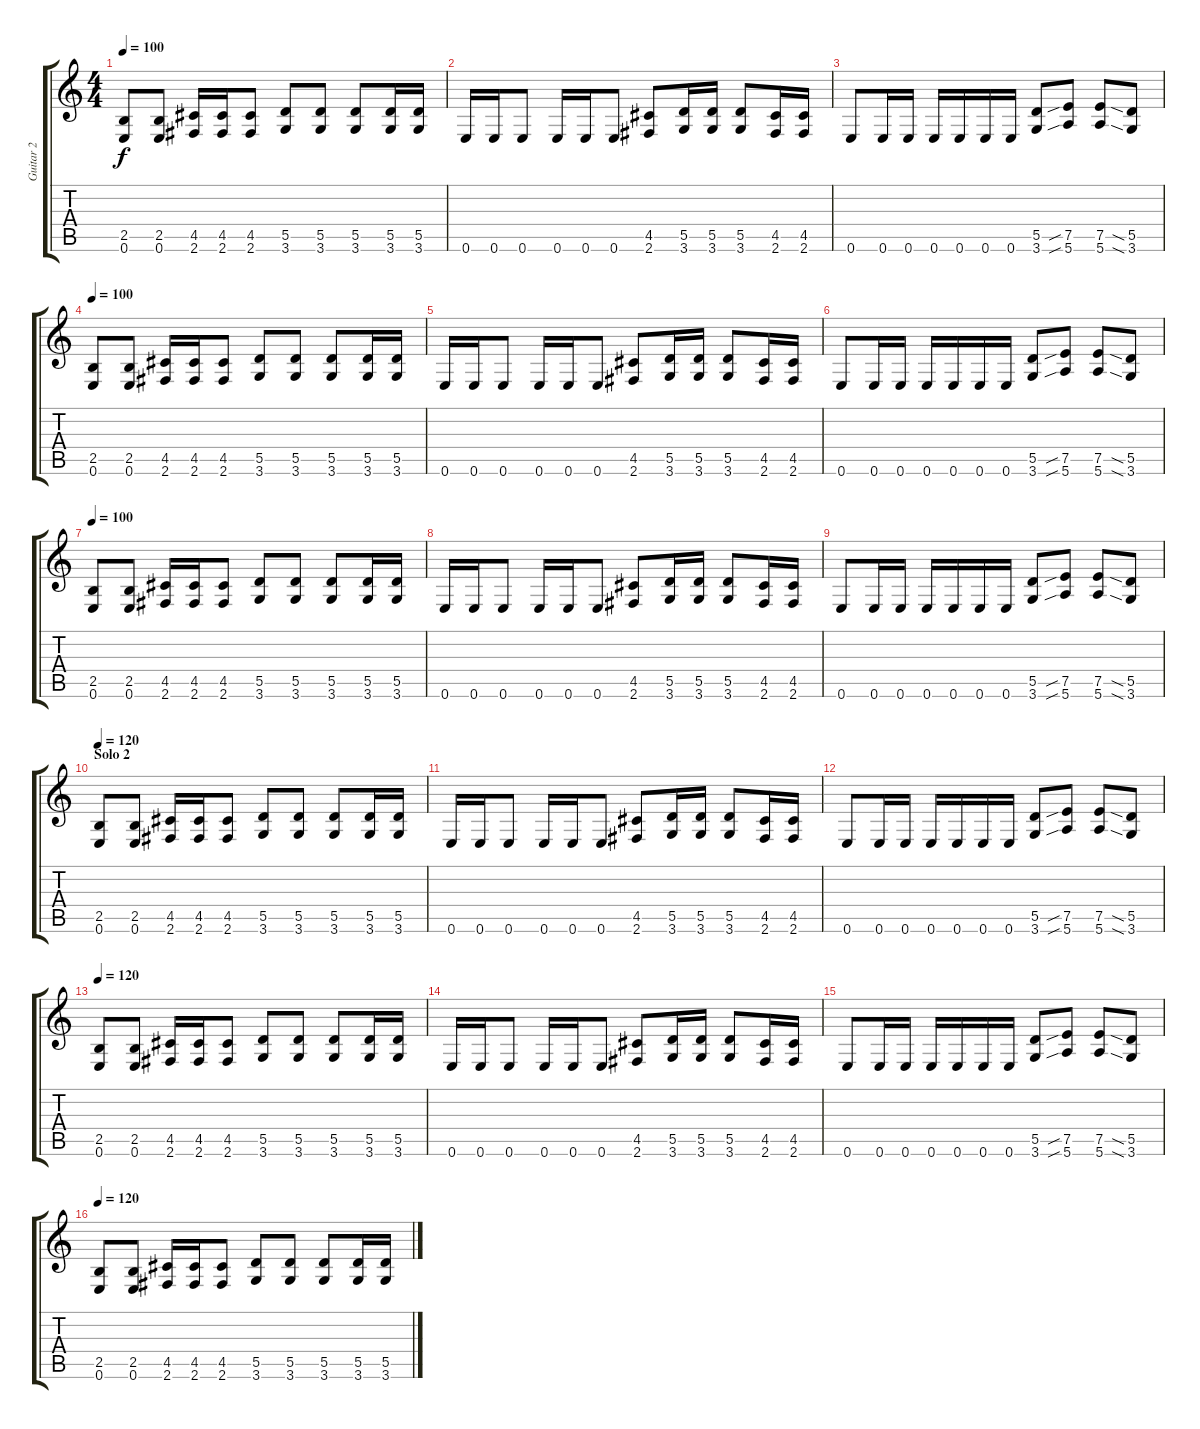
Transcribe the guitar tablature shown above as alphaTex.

\track ("Guitar 2" "Guitar 2") {instrument distortionguitar}
\staff {score tabs}
\tuning (E4 B3 G3 D3 A2 E2) {hide}
\ts (4 4)
\tempo 100
\clef g2
\ks c
(2.5 0.6).8{dy f} (2.5 0.6).8 (4.5 2.6).16 (4.5 2.6).16 (4.5 2.6).8 (5.5 3.6).8 (5.5 3.6).8 (5.5 3.6).8 (5.5 3.6).16 (5.5 3.6).16 |
0.6.16 0.6.16 0.6.8 0.6.16 0.6.16 0.6.8 (4.5 2.6).8 (5.5 3.6).16 (5.5 3.6).16 (5.5 3.6).8 (4.5 2.6).16 (4.5 2.6).16 |
0.6.8 0.6.16 0.6.16 0.6.16 0.6.16 0.6.16 0.6.16 (5.5 3.6).8 (7.5{sib} 5.6{sib}).8 (7.5 5.6).8 (5.5{sia} 3.6{sia}).8 |
\tempo 100
(2.5 0.6).8 (2.5 0.6).8 (4.5 2.6).16 (4.5 2.6).16 (4.5 2.6).8 (5.5 3.6).8 (5.5 3.6).8 (5.5 3.6).8 (5.5 3.6).16 (5.5 3.6).16 |
0.6.16 0.6.16 0.6.8 0.6.16 0.6.16 0.6.8 (4.5 2.6).8 (5.5 3.6).16 (5.5 3.6).16 (5.5 3.6).8 (4.5 2.6).16 (4.5 2.6).16 |
0.6.8 0.6.16 0.6.16 0.6.16 0.6.16 0.6.16 0.6.16 (5.5 3.6).8 (7.5{sib} 5.6{sib}).8 (7.5 5.6).8 (5.5{sia} 3.6{sia}).8 |
\tempo 100
(2.5 0.6).8 (2.5 0.6).8 (4.5 2.6).16 (4.5 2.6).16 (4.5 2.6).8 (5.5 3.6).8 (5.5 3.6).8 (5.5 3.6).8 (5.5 3.6).16 (5.5 3.6).16 |
0.6.16 0.6.16 0.6.8 0.6.16 0.6.16 0.6.8 (4.5 2.6).8 (5.5 3.6).16 (5.5 3.6).16 (5.5 3.6).8 (4.5 2.6).16 (4.5 2.6).16 |
0.6.8 0.6.16 0.6.16 0.6.16 0.6.16 0.6.16 0.6.16 (5.5 3.6).8 (7.5{sib} 5.6{sib}).8 (7.5 5.6).8 (5.5{sia} 3.6{sia}).8 |
\section ("" "Solo 2 ")
\tempo 120
(2.5 0.6).8 (2.5 0.6).8 (4.5 2.6).16 (4.5 2.6).16 (4.5 2.6).8 (5.5 3.6).8 (5.5 3.6).8 (5.5 3.6).8 (5.5 3.6).16 (5.5 3.6).16 |
0.6.16 0.6.16 0.6.8 0.6.16 0.6.16 0.6.8 (4.5 2.6).8 (5.5 3.6).16 (5.5 3.6).16 (5.5 3.6).8 (4.5 2.6).16 (4.5 2.6).16 |
0.6.8 0.6.16 0.6.16 0.6.16 0.6.16 0.6.16 0.6.16 (5.5 3.6).8 (7.5{sib} 5.6{sib}).8 (7.5 5.6).8 (5.5{sia} 3.6{sia}).8 |
\tempo 120
(2.5 0.6).8 (2.5 0.6).8 (4.5 2.6).16 (4.5 2.6).16 (4.5 2.6).8 (5.5 3.6).8 (5.5 3.6).8 (5.5 3.6).8 (5.5 3.6).16 (5.5 3.6).16 |
0.6.16 0.6.16 0.6.8 0.6.16 0.6.16 0.6.8 (4.5 2.6).8 (5.5 3.6).16 (5.5 3.6).16 (5.5 3.6).8 (4.5 2.6).16 (4.5 2.6).16 |
0.6.8 0.6.16 0.6.16 0.6.16 0.6.16 0.6.16 0.6.16 (5.5 3.6).8 (7.5{sib} 5.6{sib}).8 (7.5 5.6).8 (5.5{sia} 3.6{sia}).8 |
\tempo 120
(2.5 0.6).8 (2.5 0.6).8 (4.5 2.6).16 (4.5 2.6).16 (4.5 2.6).8 (5.5 3.6).8 (5.5 3.6).8 (5.5 3.6).8 (5.5 3.6).16 (5.5 3.6).16
